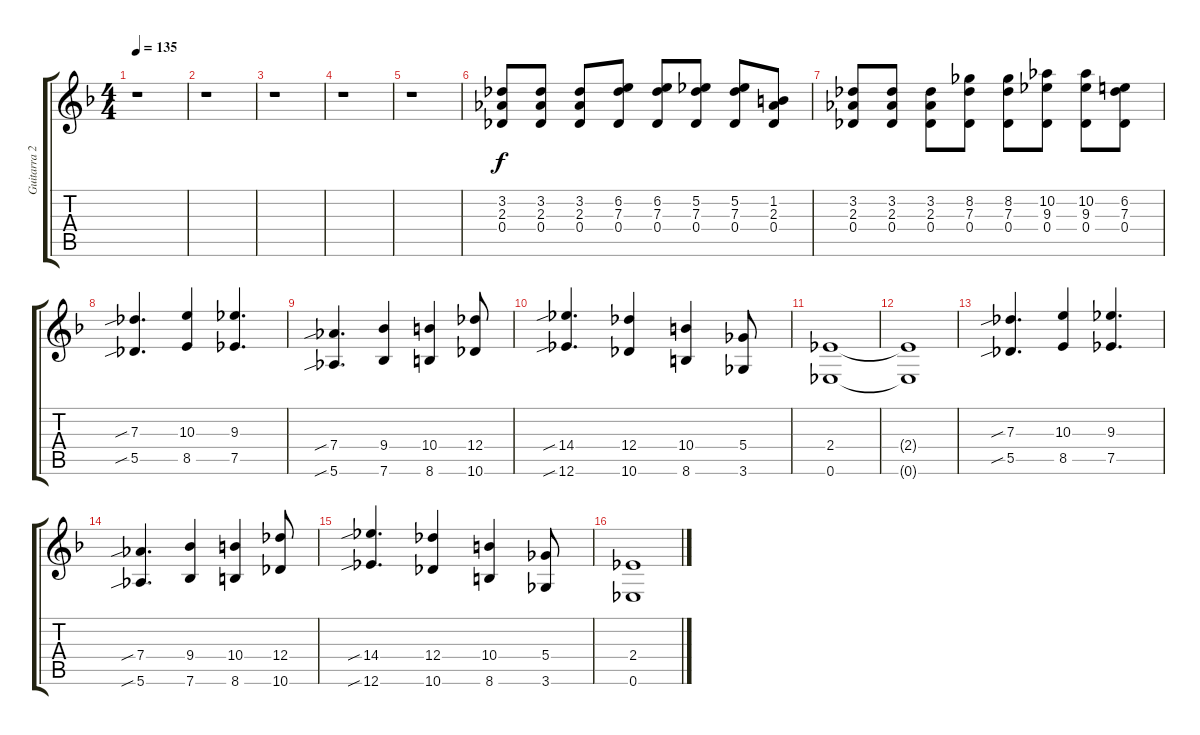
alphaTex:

\track ("Guitarra 2" "Guitarra 2") {instrument electricguitarjazz}
\staff {score tabs}
\tuning (Eb4 Bb3 Gb3 Db3 Ab2 Eb2) {hide}
\ts (4 4)
\tempo 135
\clef g2
\ks dminor
r.1{dy f} |
r.1 |
r.1 |
r.1 |
r.1 |
(3.2 2.3 0.4).8 (3.2 2.3 0.4).8 (3.2 2.3 0.4).8 (6.2 7.3 0.4).8 (6.2 7.3 0.4).8 (5.2 7.3 0.4).8 (5.2 7.3 0.4).8 (1.2 2.3 0.4).8 |
(3.2 2.3 0.4).8 (3.2 2.3 0.4).8 (3.2 2.3 0.4).8 (8.2 7.3 0.4).8 (8.2 7.3 0.4).8 (10.2 9.3 0.4).8 (10.2 9.3 0.4).8 (6.2 7.3 0.4).8 |
(7.3{sib} 5.5{sib}).4{d} (10.3 8.5).4 (9.3 7.5).4{d} |
(7.4{sib} 5.6{sib}).4{d} (9.4 7.6).4 (10.4 8.6).4 (12.4 10.6).8 |
(14.4{sib} 12.6{sib}).4{d} (12.4 10.6).4 (10.4 8.6).4 (5.4 3.6).8 |
(2.4 0.6).1 |
(2.4{t} 0.6{t}).1 |
(7.3{sib} 5.5{sib}).4{d} (10.3 8.5).4 (9.3 7.5).4{d} |
(7.4{sib} 5.6{sib}).4{d} (9.4 7.6).4 (10.4 8.6).4 (12.4 10.6).8 |
(14.4{sib} 12.6{sib}).4{d} (12.4 10.6).4 (10.4 8.6).4 (5.4 3.6).8 |
(2.4 0.6).1
